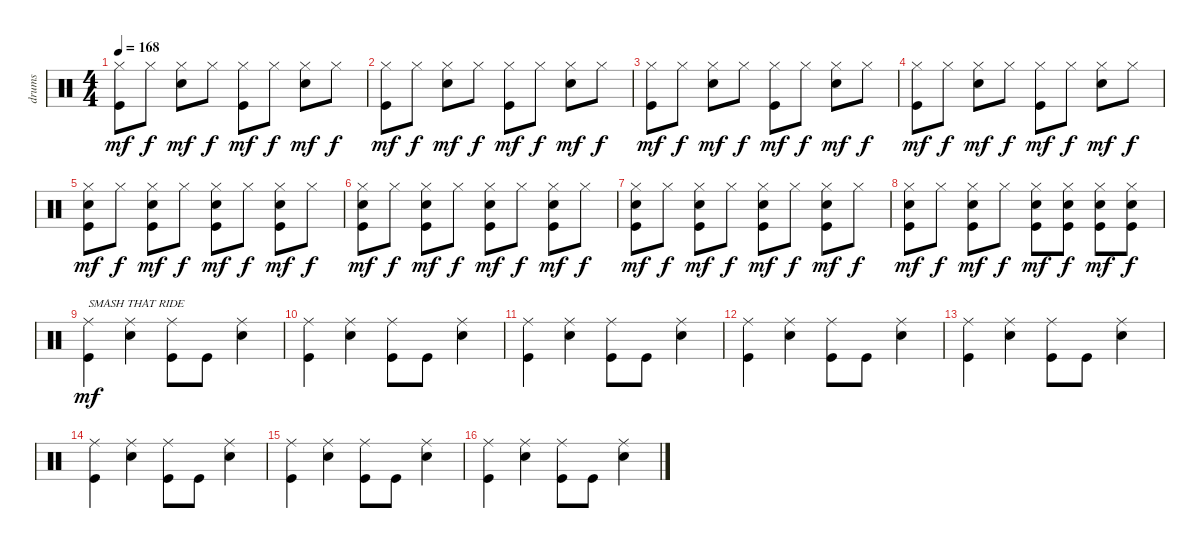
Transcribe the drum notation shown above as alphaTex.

\track ("drums" "drums") {instrument percussion}
\staff {score}
\articulation defaults
\ts (4 4)
\tempo 168
\clef neutral
\ks c
("Hi-Hat (closed)" "Kick (hit)").8{dy mf} "Hi-Hat (closed)".8{dy f} ("Hi-Hat (closed)" "Electric Snare (hit)").8{dy mf} "Hi-Hat (closed)".8{dy f} ("Hi-Hat (closed)" "Kick (hit)").8{dy mf} "Hi-Hat (closed)".8{dy f} ("Hi-Hat (closed)" "Electric Snare (hit)").8{dy mf} "Hi-Hat (closed)".8{dy f} |
("Hi-Hat (closed)" "Kick (hit)").8{dy mf} "Hi-Hat (closed)".8{dy f} ("Hi-Hat (closed)" "Electric Snare (hit)").8{dy mf} "Hi-Hat (closed)".8{dy f} ("Hi-Hat (closed)" "Kick (hit)").8{dy mf} "Hi-Hat (closed)".8{dy f} ("Hi-Hat (closed)" "Electric Snare (hit)").8{dy mf} "Hi-Hat (closed)".8{dy f} |
("Hi-Hat (closed)" "Kick (hit)").8{dy mf} "Hi-Hat (closed)".8{dy f} ("Hi-Hat (closed)" "Electric Snare (hit)").8{dy mf} "Hi-Hat (closed)".8{dy f} ("Hi-Hat (closed)" "Kick (hit)").8{dy mf} "Hi-Hat (closed)".8{dy f} ("Hi-Hat (closed)" "Electric Snare (hit)").8{dy mf} "Hi-Hat (closed)".8{dy f} |
("Hi-Hat (closed)" "Kick (hit)").8{dy mf} "Hi-Hat (closed)".8{dy f} ("Hi-Hat (closed)" "Electric Snare (hit)").8{dy mf} "Hi-Hat (closed)".8{dy f} ("Hi-Hat (closed)" "Kick (hit)").8{dy mf} "Hi-Hat (closed)".8{dy f} ("Hi-Hat (closed)" "Electric Snare (hit)").8{dy mf} "Hi-Hat (closed)".8{dy f} |
("Hi-Hat (closed)" "Electric Snare (hit)" "Kick (hit)").8{dy mf} "Hi-Hat (closed)".8{dy f} ("Hi-Hat (closed)" "Electric Snare (hit)" "Kick (hit)").8{dy mf} "Hi-Hat (closed)".8{dy f} ("Hi-Hat (closed)" "Electric Snare (hit)" "Kick (hit)").8{dy mf} "Hi-Hat (closed)".8{dy f} ("Hi-Hat (closed)" "Electric Snare (hit)" "Kick (hit)").8{dy mf} "Hi-Hat (closed)".8{dy f} |
("Hi-Hat (closed)" "Electric Snare (hit)" "Kick (hit)").8{dy mf} "Hi-Hat (closed)".8{dy f} ("Hi-Hat (closed)" "Electric Snare (hit)" "Kick (hit)").8{dy mf} "Hi-Hat (closed)".8{dy f} ("Hi-Hat (closed)" "Electric Snare (hit)" "Kick (hit)").8{dy mf} "Hi-Hat (closed)".8{dy f} ("Hi-Hat (closed)" "Electric Snare (hit)" "Kick (hit)").8{dy mf} "Hi-Hat (closed)".8{dy f} |
("Hi-Hat (closed)" "Electric Snare (hit)" "Kick (hit)").8{dy mf} "Hi-Hat (closed)".8{dy f} ("Hi-Hat (closed)" "Electric Snare (hit)" "Kick (hit)").8{dy mf} "Hi-Hat (closed)".8{dy f} ("Hi-Hat (closed)" "Electric Snare (hit)" "Kick (hit)").8{dy mf} "Hi-Hat (closed)".8{dy f} ("Hi-Hat (closed)" "Electric Snare (hit)" "Kick (hit)").8{dy mf} "Hi-Hat (closed)".8{dy f} |
("Hi-Hat (closed)" "Electric Snare (hit)" "Kick (hit)").8{dy mf} "Hi-Hat (closed)".8{dy f} ("Hi-Hat (closed)" "Electric Snare (hit)" "Kick (hit)").8{dy mf} "Hi-Hat (closed)".8{dy f} ("Hi-Hat (closed)" "Electric Snare (hit)" "Kick (hit)").8{dy mf} ("Hi-Hat (closed)" "Electric Snare (hit)" "Kick (hit)").8{dy f} ("Hi-Hat (closed)" "Electric Snare (hit)" "Kick (hit)").8{dy mf} ("Hi-Hat (closed)" "Electric Snare (hit)" "Kick (hit)").8{dy f} |
("Ride (middle)" "Kick (hit)").4{txt "SMASH THAT RIDE" dy mf} ("Ride (middle)" "Electric Snare (hit)").4 ("Ride (middle)" "Kick (hit)").8 "Kick (hit)".8 ("Ride (middle)" "Electric Snare (hit)").4 |
("Ride (middle)" "Kick (hit)").4 ("Ride (middle)" "Electric Snare (hit)").4 ("Ride (middle)" "Kick (hit)").8 "Kick (hit)".8 ("Ride (middle)" "Electric Snare (hit)").4 |
("Ride (middle)" "Kick (hit)").4 ("Ride (middle)" "Electric Snare (hit)").4 ("Ride (middle)" "Kick (hit)").8 "Kick (hit)".8 ("Ride (middle)" "Electric Snare (hit)").4 |
("Ride (middle)" "Kick (hit)").4 ("Ride (middle)" "Electric Snare (hit)").4 ("Ride (middle)" "Kick (hit)").8 "Kick (hit)".8 ("Ride (middle)" "Electric Snare (hit)").4 |
("Ride (middle)" "Kick (hit)").4 ("Ride (middle)" "Electric Snare (hit)").4 ("Ride (middle)" "Kick (hit)").8 "Kick (hit)".8 ("Ride (middle)" "Electric Snare (hit)").4 |
("Ride (middle)" "Kick (hit)").4 ("Ride (middle)" "Electric Snare (hit)").4 ("Ride (middle)" "Kick (hit)").8 "Kick (hit)".8 ("Ride (middle)" "Electric Snare (hit)").4 |
("Ride (middle)" "Kick (hit)").4 ("Ride (middle)" "Electric Snare (hit)").4 ("Ride (middle)" "Kick (hit)").8 "Kick (hit)".8 ("Ride (middle)" "Electric Snare (hit)").4 |
("Ride (middle)" "Kick (hit)").4 ("Ride (middle)" "Electric Snare (hit)").4 ("Ride (middle)" "Kick (hit)").8 "Kick (hit)".8 ("Ride (middle)" "Electric Snare (hit)").4
